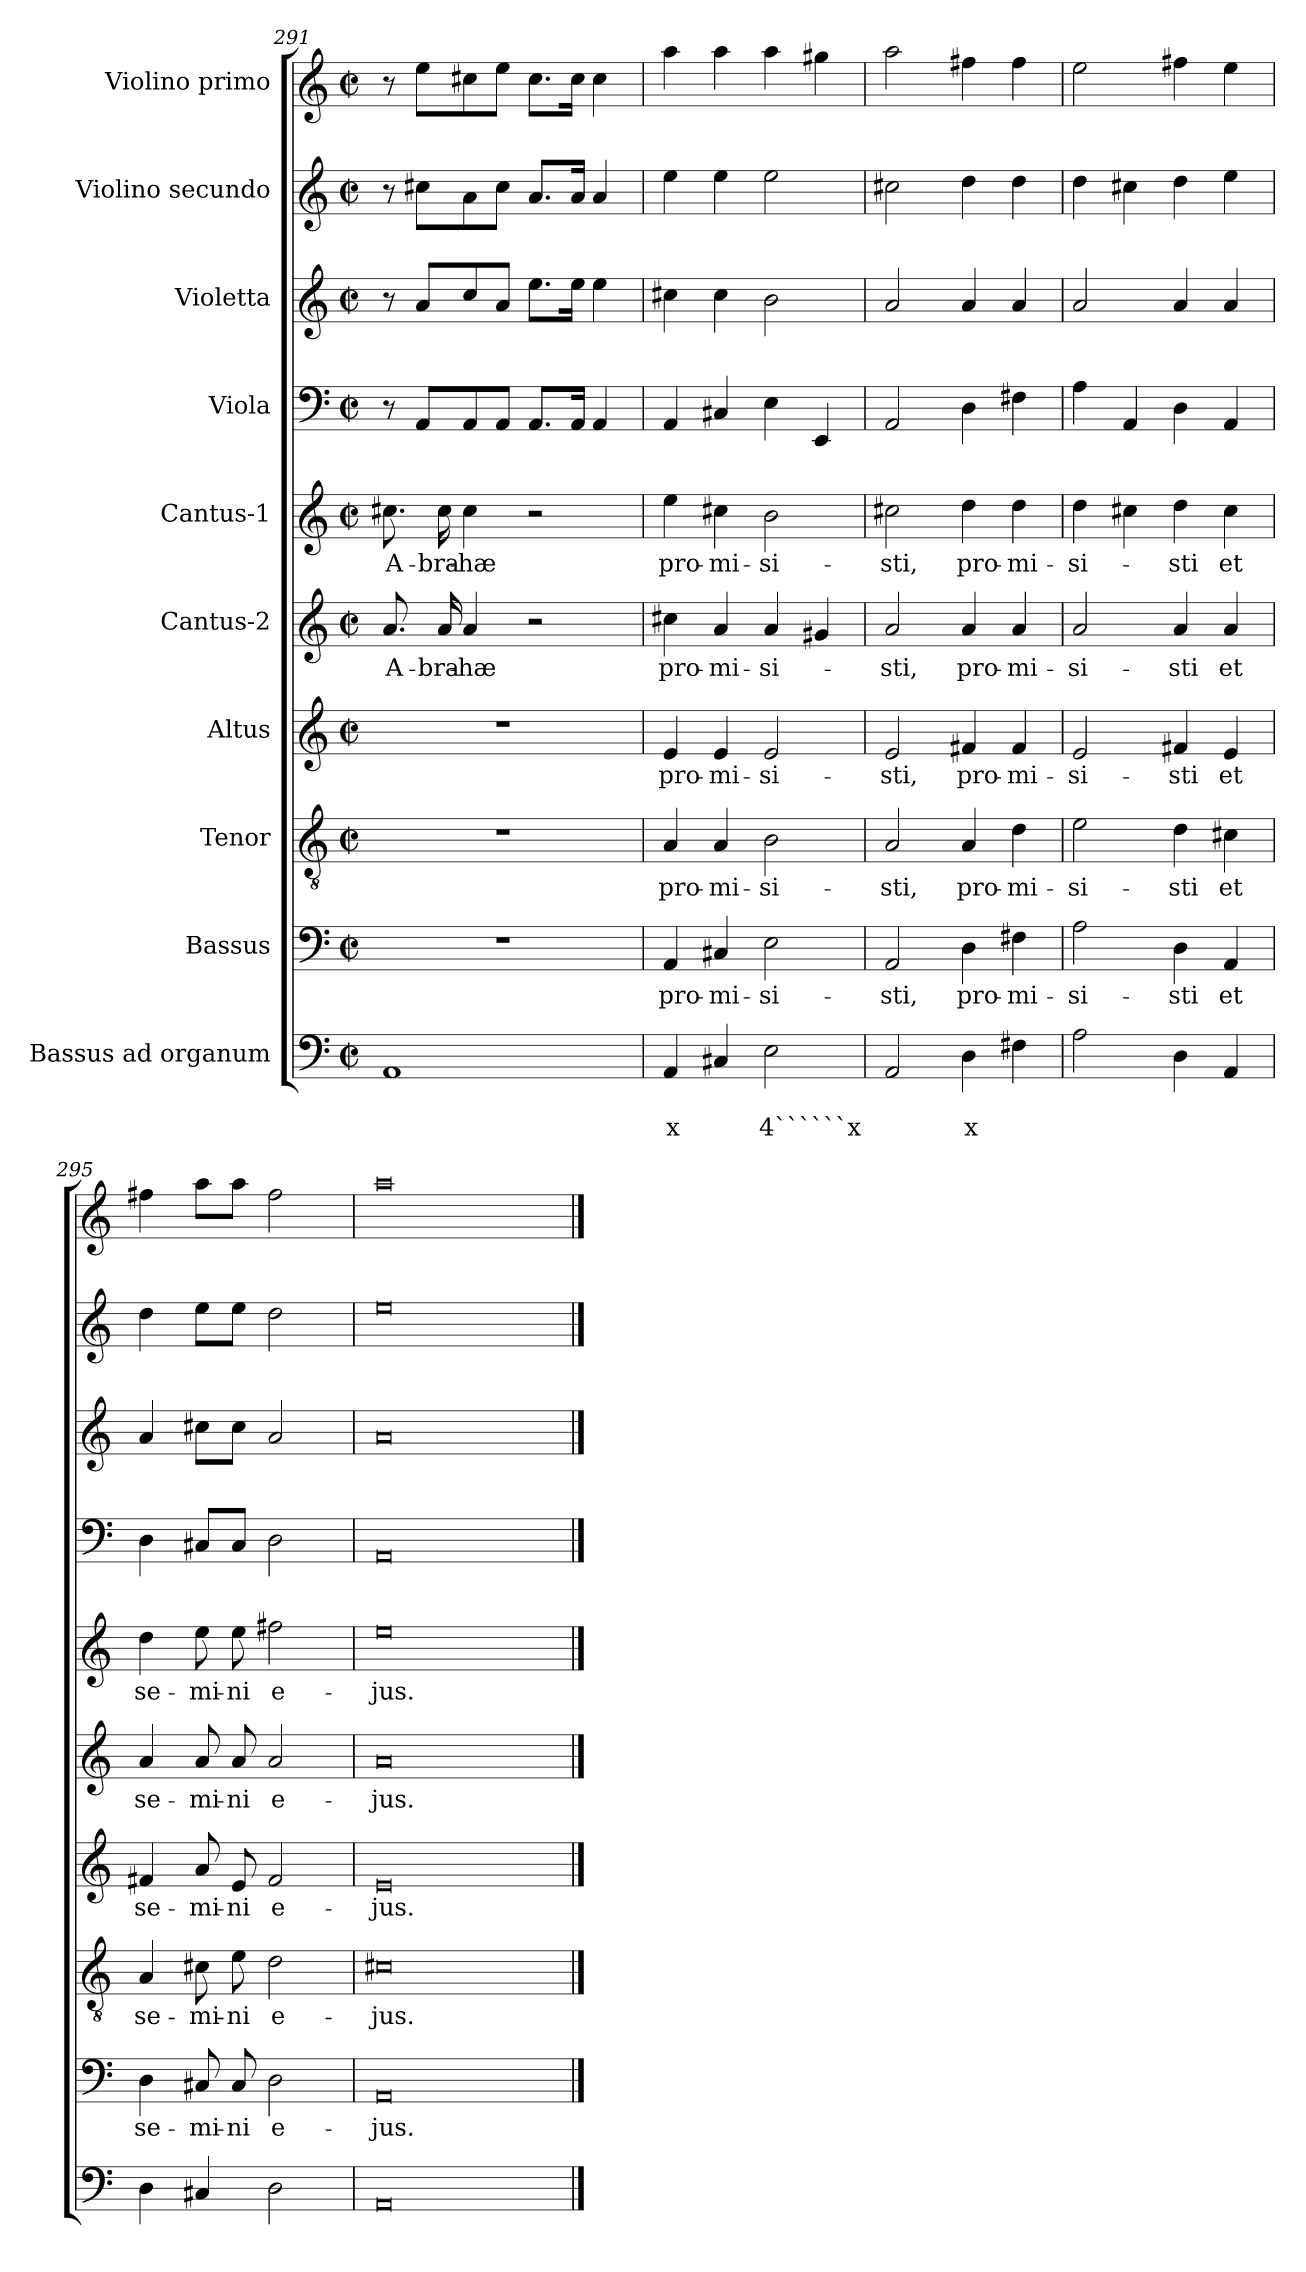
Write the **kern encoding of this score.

**kern	**text	**text	**kern	**text	**kern	**text	**kern	**text	**kern	**text	**kern	**text	**kern	**kern	**kern	**kern
*part10	*part10	*part10	*part9	*part9	*part8	*part8	*part7	*part7	*part6	*part6	*part5	*part5	*part4	*part3	*part2	*part1
*staff10	*staff10	*staff10	*staff9	*staff9	*staff8	*staff8	*staff7	*staff7	*staff6	*staff6	*staff5	*staff5	*staff4	*staff3	*staff2	*staff1
*I"Bassus ad  organum	*	*	*I"Bassus	*	*I"Tenor	*	*I"Altus	*	*I"Cantus-2	*	*I"Cantus-1	*	*I"Viola	*I"Violetta	*I"Violino secundo	*I"Violino primo
*clefF4	*	*	*clefF4	*	*clefGv2	*	*clefG2	*	*clefG2	*	*clefG2	*	*clefF4	*clefG2	*clefG2	*clefG2
*k[]	*	*	*k[]	*	*k[]	*	*k[]	*	*k[]	*	*k[]	*	*k[]	*k[]	*k[]	*k[]
*C:	*	*	*C:	*	*C:	*	*C:	*	*C:	*	*C:	*	*C:	*C:	*C:	*C:
*M2/2	*	*	*M2/2	*	*M2/2	*	*M2/2	*	*M2/2	*	*M2/2	*	*M2/2	*M2/2	*M2/2	*M2/2
*met(c|)	*	*	*met(c|)	*	*met(c|)	*	*met(c|)	*	*met(c|)	*	*met(c|)	*	*met(c|)	*met(c|)	*met(c|)	*met(c|)
=291	=291	=291	=291	=291	=291	=291	=291	=291	=291	=291	=291	=291	=291	=291	=291	=291
!	!	!	!	!	!	!	!	!	!	!LO:LY:b	!	!LO:LY:b	!	!	!	!
1AA	.	.	1r	.	1r	.	1r	.	8.a/	A-	8.cc#X\	A-	8r	8r	8r	8r
.	.	.	.	.	.	.	.	.	.	.	.	.	8AA/L	8a/L	8cc#X\L	8ee\L
!	!	!	!	!	!	!	!	!	!	!LO:LY:b	!	!LO:LY:b	!	!	!	!
.	.	.	.	.	.	.	.	.	16a/	-bra-	16cc#\	-bra-	.	.	.	.
!	!	!	!	!	!	!	!	!	!	!LO:LY:b	!	!LO:LY:b	!	!	!	!
.	.	.	.	.	.	.	.	.	4a/	-hæ	4cc#\	-hæ	8AA/	8cc/	8a\	8cc#X\
.	.	.	.	.	.	.	.	.	.	.	.	.	8AA/J	8a/J	8cc#\J	8ee\J
.	.	.	.	.	.	.	.	.	2r	.	2r	.	8.AA/L	8.ee\L	8.a/L	8.cc#\L
.	.	.	.	.	.	.	.	.	.	.	.	.	16AA/Jk	16ee\Jk	16a/Jk	16cc#\Jk
.	.	.	.	.	.	.	.	.	.	.	.	.	4AA/	4ee\	4a/	4cc#\
!!LO:LB:g=z
=292	=292	=292	=292	=292	=292	=292	=292	=292	=292	=292	=292	=292	=292	=292	=292	=292
!	!	!LO:LY:b	!	!LO:LY:b	!	!LO:LY:b	!	!LO:LY:b	!	!LO:LY:b	!	!LO:LY:b	!	!	!	!
4AA/	.	x	4AA/	pro-	4A/	pro-	4e/	pro-	4cc#X\	pro-	4ee\	pro-	4AA/	4cc#X\	4ee\	4aa\
!	!	!	!	!LO:LY:b	!	!LO:LY:b	!	!LO:LY:b	!	!LO:LY:b	!	!LO:LY:b	!	!	!	!
4C#X/	.	.	4C#X/	-mi-	4A/	-mi-	4e/	-mi-	4a/	-mi-	4cc#X\	-mi-	4C#X/	4cc#\	4ee\	4aa\
!	!	!LO:LY:b	!	!LO:LY:b	!	!LO:LY:b	!	!LO:LY:b	!	!LO:LY:b	!	!LO:LY:b	!	!	!	!
2E\	.	4``````x	2E\	-si-	2B\	-si-	2e/	-si-	4a/	-si-	2b\	-si-	4E\	2b\	2ee\	4aa\
.	.	.	.	.	.	.	.	.	4g#X/	.	.	.	4EE/	.	.	4gg#X\
=293	=293	=293	=293	=293	=293	=293	=293	=293	=293	=293	=293	=293	=293	=293	=293	=293
!	!	!	!	!LO:LY:b	!	!LO:LY:b	!	!LO:LY:b	!	!LO:LY:b	!	!LO:LY:b	!	!	!	!
2AA/	.	.	2AA/	-sti,	2A/	-sti,	2e/	-sti,	2a/	-sti,	2cc#X\	-sti,	2AA/	2a/	2cc#X\	2aa\
!	!	!LO:LY:b	!	!LO:LY:b	!	!LO:LY:b	!	!LO:LY:b	!	!LO:LY:b	!	!LO:LY:b	!	!	!	!
4D\	.	x	4D\	pro-	4A/	pro-	4f#X/	pro-	4a/	pro-	4dd\	pro-	4D\	4a/	4dd\	4ff#X\
!	!	!	!	!LO:LY:b	!	!LO:LY:b	!	!LO:LY:b	!	!LO:LY:b	!	!LO:LY:b	!	!	!	!
4F#X\	.	.	4F#X\	-mi-	4d\	-mi-	4f#/	-mi-	4a/	-mi-	4dd\	-mi-	4F#X\	4a/	4dd\	4ff#\
=294	=294	=294	=294	=294	=294	=294	=294	=294	=294	=294	=294	=294	=294	=294	=294	=294
!	!	!	!	!LO:LY:b	!	!LO:LY:b	!	!LO:LY:b	!	!LO:LY:b	!	!LO:LY:b	!	!	!	!
2A\	.	.	2A\	-si-	2e\	-si-	2e/	-si-	2a/	-si-	4dd\	-si-	4A\	2a/	4dd\	2ee\
.	.	.	.	.	.	.	.	.	.	.	4cc#X\	.	4AA/	.	4cc#X\	.
!	!	!	!	!LO:LY:b	!	!LO:LY:b	!	!LO:LY:b	!	!LO:LY:b	!	!LO:LY:b	!	!	!	!
4D\	.	.	4D\	-sti	4d\	-sti	4f#X/	-sti	4a/	-sti	4dd\	-sti	4D\	4a/	4dd\	4ff#X\
!	!	!	!	!LO:LY:b	!	!LO:LY:b	!	!LO:LY:b	!	!LO:LY:b	!	!LO:LY:b	!	!	!	!
4AA/	.	.	4AA/	et	4c#X\	et	4e/	et	4a/	et	4cc#\	et	4AA/	4a/	4ee\	4ee\
=295	=295	=295	=295	=295	=295	=295	=295	=295	=295	=295	=295	=295	=295	=295	=295	=295
!	!	!	!	!LO:LY:b	!	!LO:LY:b	!	!LO:LY:b	!	!LO:LY:b	!	!LO:LY:b	!	!	!	!
4D\	.	.	4D\	se-	4A/	se-	4f#X/	se-	4a/	se-	4dd\	se-	4D\	4a/	4dd\	4ff#X\
!	!	!	!	!LO:LY:b	!	!LO:LY:b	!	!LO:LY:b	!	!LO:LY:b	!	!LO:LY:b	!	!	!	!
4C#X/	.	.	8C#X/	-mi-	8c#X\	-mi-	8a/	-mi-	8a/	-mi-	8ee\	-mi-	8C#X/L	8cc#X\L	8ee\L	8aa\L
!	!	!	!	!LO:LY:b	!	!LO:LY:b	!	!LO:LY:b	!	!LO:LY:b	!	!LO:LY:b	!	!	!	!
.	.	.	8C#/	-ni	8e\	-ni	8e/	-ni	8a/	-ni	8ee\	-ni	8C#/J	8cc#\J	8ee\J	8aa\J
!	!	!	!	!LO:LY:b	!	!LO:LY:b	!	!LO:LY:b	!	!LO:LY:b	!	!LO:LY:b	!	!	!	!
2D\	.	.	2D\	e-	2d\	e-	2f#/	e-	2a/	e-	2ff#X\	e-	2D\	2a/	2dd\	2ff#\
=296	=296	=296	=296	=296	=296	=296	=296	=296	=296	=296	=296	=296	=296	=296	=296	=296
!	!	!	!	!LO:LY:b	!	!LO:LY:b	!	!LO:LY:b	!	!LO:LY:b	!	!LO:LY:b	!	!	!	!
0AA	.	.	0AA	-jus.	0c#X	-jus.	0e	-jus.	0a	-jus.	0ee	-jus.	0AA	0a	0ee	0aa
==	==	==	==	==	==	==	==	==	==	==	==	==	==	==	==	==
*-	*-	*-	*-	*-	*-	*-	*-	*-	*-	*-	*-	*-	*-	*-	*-	*-
